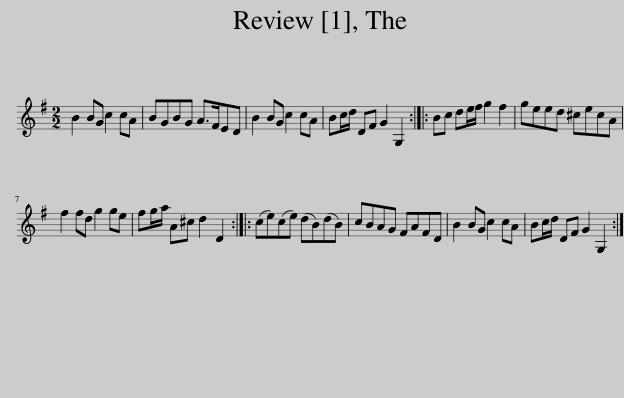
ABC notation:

X:1
L:1/8
M:2/2
I:linebreak $
K:G
V:1 treble
V:1
 B2 BG c2 cA | BGBG A>FED | B2 BG c2 cA | Bc/d/ DF G2 G,2 :: Bc de/f/ g2 f2 | %5
 geed ^cecA |$ f2 fd g2 ge | fg/a/ A^c d2 D2 :: (ce)(ce) (dB)(dB) | cBAG FAFD | %10
 B2 BG c2 cA | Bc/d/ DF G2 G,2 :| %12
